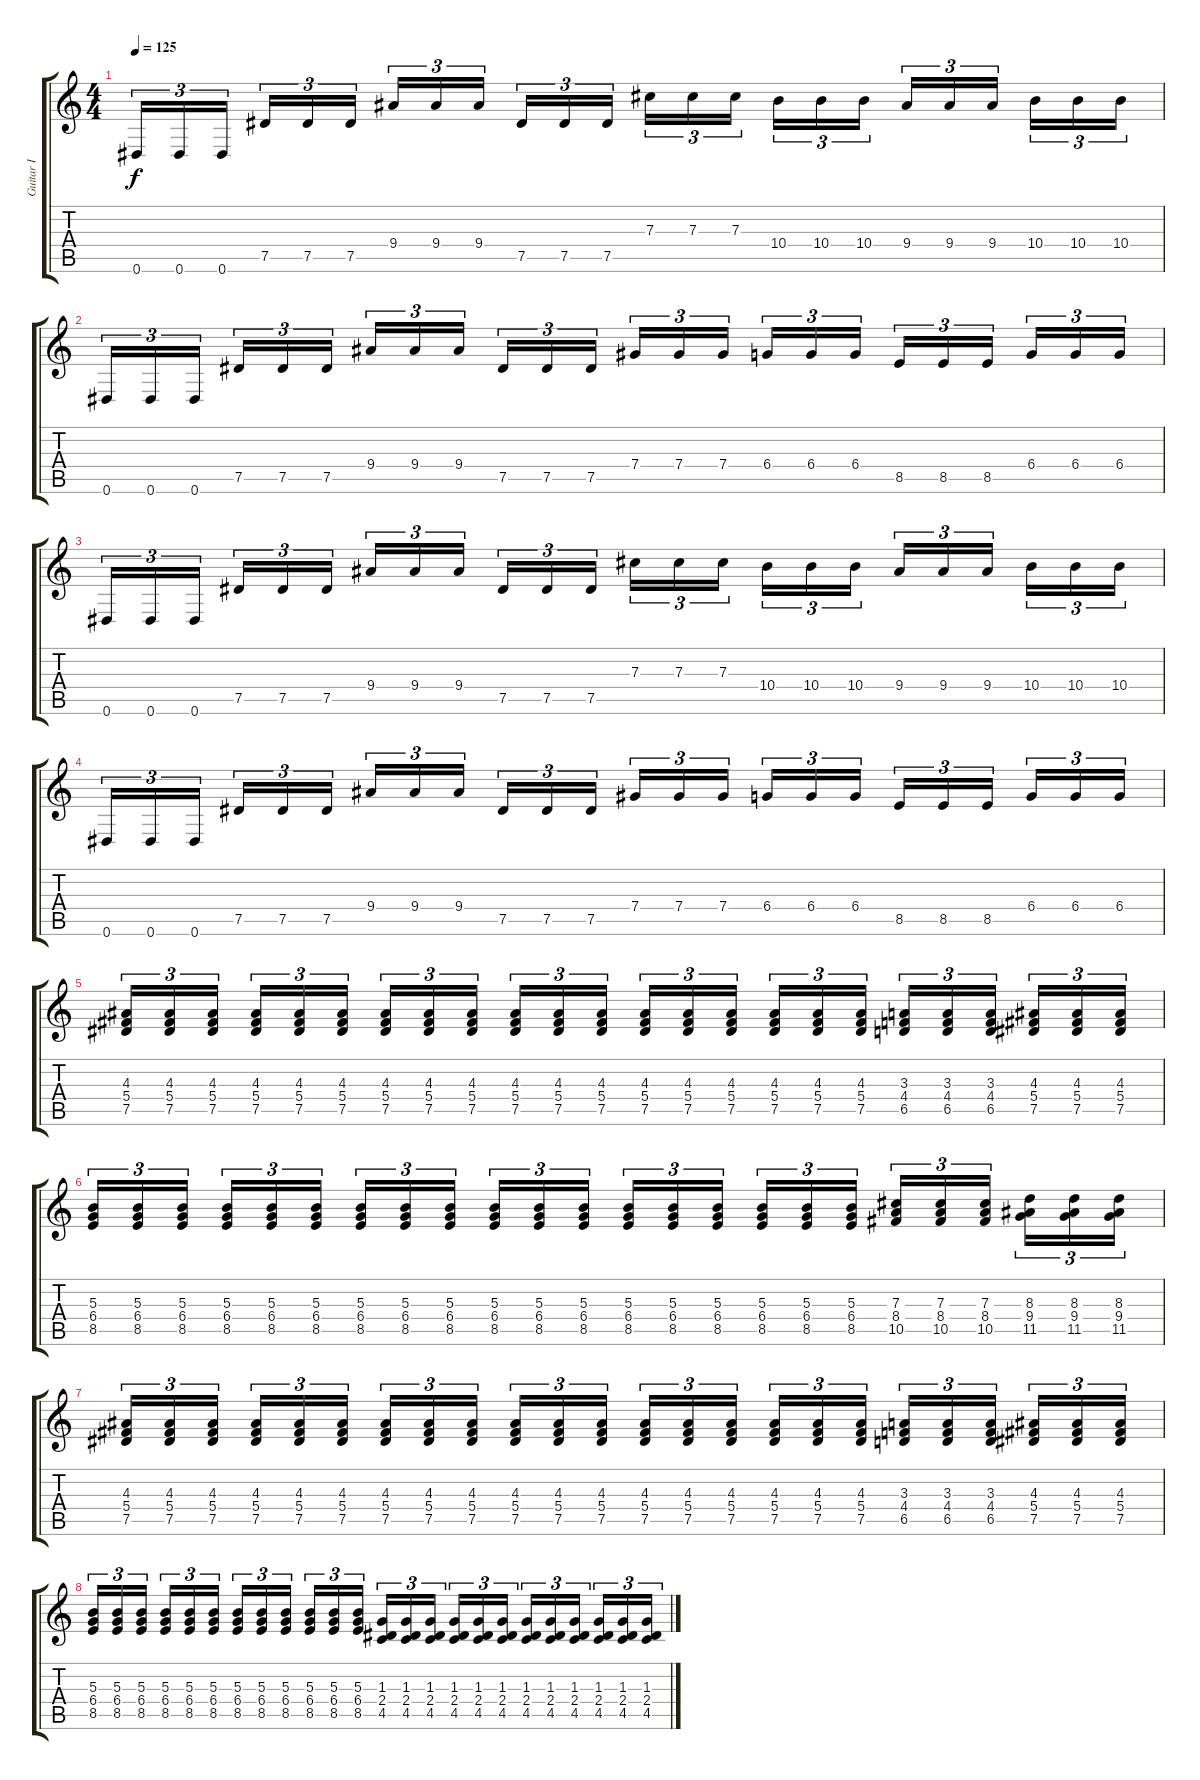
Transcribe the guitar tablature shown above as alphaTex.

\track ("Guitar I" "Guitar I") {instrument distortionguitar}
\staff {score tabs}
\tuning (Eb4 Bb3 Gb3 Db3 Ab2 Eb2) {hide}
\ts (4 4)
\tempo 125
\clef g2
\ks c
0.6.16{tu (3 2) dy f} 0.6.16{tu (3 2)} 0.6.16{tu (3 2) beam splitsecondary} 7.5.16{tu (3 2)} 7.5.16{tu (3 2)} 7.5.16{tu (3 2)} 9.4.16{tu (3 2)} 9.4.16{tu (3 2)} 9.4.16{tu (3 2) beam splitsecondary} 7.5.16{tu (3 2)} 7.5.16{tu (3 2)} 7.5.16{tu (3 2)} 7.3.16{tu (3 2)} 7.3.16{tu (3 2)} 7.3.16{tu (3 2) beam splitsecondary} 10.4.16{tu (3 2)} 10.4.16{tu (3 2)} 10.4.16{tu (3 2)} 9.4.16{tu (3 2)} 9.4.16{tu (3 2)} 9.4.16{tu (3 2) beam splitsecondary} 10.4.16{tu (3 2)} 10.4.16{tu (3 2)} 10.4.16{tu (3 2)} |
0.6.16{tu (3 2)} 0.6.16{tu (3 2)} 0.6.16{tu (3 2) beam splitsecondary} 7.5.16{tu (3 2)} 7.5.16{tu (3 2)} 7.5.16{tu (3 2)} 9.4.16{tu (3 2)} 9.4.16{tu (3 2)} 9.4.16{tu (3 2) beam splitsecondary} 7.5.16{tu (3 2)} 7.5.16{tu (3 2)} 7.5.16{tu (3 2)} 7.4.16{tu (3 2)} 7.4.16{tu (3 2)} 7.4.16{tu (3 2) beam splitsecondary} 6.4.16{tu (3 2)} 6.4.16{tu (3 2)} 6.4.16{tu (3 2)} 8.5.16{tu (3 2)} 8.5.16{tu (3 2)} 8.5.16{tu (3 2) beam splitsecondary} 6.4.16{tu (3 2)} 6.4.16{tu (3 2)} 6.4.16{tu (3 2)} |
0.6.16{tu (3 2)} 0.6.16{tu (3 2)} 0.6.16{tu (3 2) beam splitsecondary} 7.5.16{tu (3 2)} 7.5.16{tu (3 2)} 7.5.16{tu (3 2)} 9.4.16{tu (3 2)} 9.4.16{tu (3 2)} 9.4.16{tu (3 2) beam splitsecondary} 7.5.16{tu (3 2)} 7.5.16{tu (3 2)} 7.5.16{tu (3 2)} 7.3.16{tu (3 2)} 7.3.16{tu (3 2)} 7.3.16{tu (3 2) beam splitsecondary} 10.4.16{tu (3 2)} 10.4.16{tu (3 2)} 10.4.16{tu (3 2)} 9.4.16{tu (3 2)} 9.4.16{tu (3 2)} 9.4.16{tu (3 2) beam splitsecondary} 10.4.16{tu (3 2)} 10.4.16{tu (3 2)} 10.4.16{tu (3 2)} |
0.6.16{tu (3 2)} 0.6.16{tu (3 2)} 0.6.16{tu (3 2) beam splitsecondary} 7.5.16{tu (3 2)} 7.5.16{tu (3 2)} 7.5.16{tu (3 2)} 9.4.16{tu (3 2)} 9.4.16{tu (3 2)} 9.4.16{tu (3 2) beam splitsecondary} 7.5.16{tu (3 2)} 7.5.16{tu (3 2)} 7.5.16{tu (3 2)} 7.4.16{tu (3 2)} 7.4.16{tu (3 2)} 7.4.16{tu (3 2) beam splitsecondary} 6.4.16{tu (3 2)} 6.4.16{tu (3 2)} 6.4.16{tu (3 2)} 8.5.16{tu (3 2)} 8.5.16{tu (3 2)} 8.5.16{tu (3 2) beam splitsecondary} 6.4.16{tu (3 2)} 6.4.16{tu (3 2)} 6.4.16{tu (3 2)} |
(4.3 5.4 7.5).16{tu (3 2)} (4.3 5.4 7.5).16{tu (3 2)} (4.3 5.4 7.5).16{tu (3 2) beam splitsecondary} (4.3 5.4 7.5).16{tu (3 2)} (4.3 5.4 7.5).16{tu (3 2)} (4.3 5.4 7.5).16{tu (3 2)} (4.3 5.4 7.5).16{tu (3 2)} (4.3 5.4 7.5).16{tu (3 2)} (4.3 5.4 7.5).16{tu (3 2) beam splitsecondary} (4.3 5.4 7.5).16{tu (3 2)} (4.3 5.4 7.5).16{tu (3 2)} (4.3 5.4 7.5).16{tu (3 2)} (4.3 5.4 7.5).16{tu (3 2)} (4.3 5.4 7.5).16{tu (3 2)} (4.3 5.4 7.5).16{tu (3 2) beam splitsecondary} (4.3 5.4 7.5).16{tu (3 2)} (4.3 5.4 7.5).16{tu (3 2)} (4.3 5.4 7.5).16{tu (3 2)} (3.3 4.4 6.5).16{tu (3 2)} (3.3 4.4 6.5).16{tu (3 2)} (3.3 4.4 6.5).16{tu (3 2) beam splitsecondary} (4.3 5.4 7.5).16{tu (3 2)} (4.3 5.4 7.5).16{tu (3 2)} (4.3 5.4 7.5).16{tu (3 2)} |
(5.3 6.4 8.5).16{tu (3 2)} (5.3 6.4 8.5).16{tu (3 2)} (5.3 6.4 8.5).16{tu (3 2) beam splitsecondary} (5.3 6.4 8.5).16{tu (3 2)} (5.3 6.4 8.5).16{tu (3 2)} (5.3 6.4 8.5).16{tu (3 2)} (5.3 6.4 8.5).16{tu (3 2)} (5.3 6.4 8.5).16{tu (3 2)} (5.3 6.4 8.5).16{tu (3 2) beam splitsecondary} (5.3 6.4 8.5).16{tu (3 2)} (5.3 6.4 8.5).16{tu (3 2)} (5.3 6.4 8.5).16{tu (3 2)} (5.3 6.4 8.5).16{tu (3 2)} (5.3 6.4 8.5).16{tu (3 2)} (5.3 6.4 8.5).16{tu (3 2) beam splitsecondary} (5.3 6.4 8.5).16{tu (3 2)} (5.3 6.4 8.5).16{tu (3 2)} (5.3 6.4 8.5).16{tu (3 2)} (7.3 8.4 10.5).16{tu (3 2)} (7.3 8.4 10.5).16{tu (3 2)} (7.3 8.4 10.5).16{tu (3 2) beam splitsecondary} (8.3 9.4 11.5).16{tu (3 2)} (8.3 9.4 11.5).16{tu (3 2)} (8.3 9.4 11.5).16{tu (3 2)} |
(4.3 5.4 7.5).16{tu (3 2)} (4.3 5.4 7.5).16{tu (3 2)} (4.3 5.4 7.5).16{tu (3 2) beam splitsecondary} (4.3 5.4 7.5).16{tu (3 2)} (4.3 5.4 7.5).16{tu (3 2)} (4.3 5.4 7.5).16{tu (3 2)} (4.3 5.4 7.5).16{tu (3 2)} (4.3 5.4 7.5).16{tu (3 2)} (4.3 5.4 7.5).16{tu (3 2) beam splitsecondary} (4.3 5.4 7.5).16{tu (3 2)} (4.3 5.4 7.5).16{tu (3 2)} (4.3 5.4 7.5).16{tu (3 2)} (4.3 5.4 7.5).16{tu (3 2)} (4.3 5.4 7.5).16{tu (3 2)} (4.3 5.4 7.5).16{tu (3 2) beam splitsecondary} (4.3 5.4 7.5).16{tu (3 2)} (4.3 5.4 7.5).16{tu (3 2)} (4.3 5.4 7.5).16{tu (3 2)} (3.3 4.4 6.5).16{tu (3 2)} (3.3 4.4 6.5).16{tu (3 2)} (3.3 4.4 6.5).16{tu (3 2) beam splitsecondary} (4.3 5.4 7.5).16{tu (3 2)} (4.3 5.4 7.5).16{tu (3 2)} (4.3 5.4 7.5).16{tu (3 2)} |
(5.3 6.4 8.5).16{tu (3 2)} (5.3 6.4 8.5).16{tu (3 2)} (5.3 6.4 8.5).16{tu (3 2) beam splitsecondary} (5.3 6.4 8.5).16{tu (3 2)} (5.3 6.4 8.5).16{tu (3 2)} (5.3 6.4 8.5).16{tu (3 2)} (5.3 6.4 8.5).16{tu (3 2)} (5.3 6.4 8.5).16{tu (3 2)} (5.3 6.4 8.5).16{tu (3 2) beam splitsecondary} (5.3 6.4 8.5).16{tu (3 2)} (5.3 6.4 8.5).16{tu (3 2)} (5.3 6.4 8.5).16{tu (3 2)} (1.3 2.4 4.5).16{tu (3 2)} (1.3 2.4 4.5).16{tu (3 2)} (1.3 2.4 4.5).16{tu (3 2) beam splitsecondary} (1.3 2.4 4.5).16{tu (3 2)} (1.3 2.4 4.5).16{tu (3 2)} (1.3 2.4 4.5).16{tu (3 2)} (1.3 2.4 4.5).16{tu (3 2)} (1.3 2.4 4.5).16{tu (3 2)} (1.3 2.4 4.5).16{tu (3 2) beam splitsecondary} (1.3 2.4 4.5).16{tu (3 2)} (1.3 2.4 4.5).16{tu (3 2)} (1.3 2.4 4.5).16{tu (3 2)}
